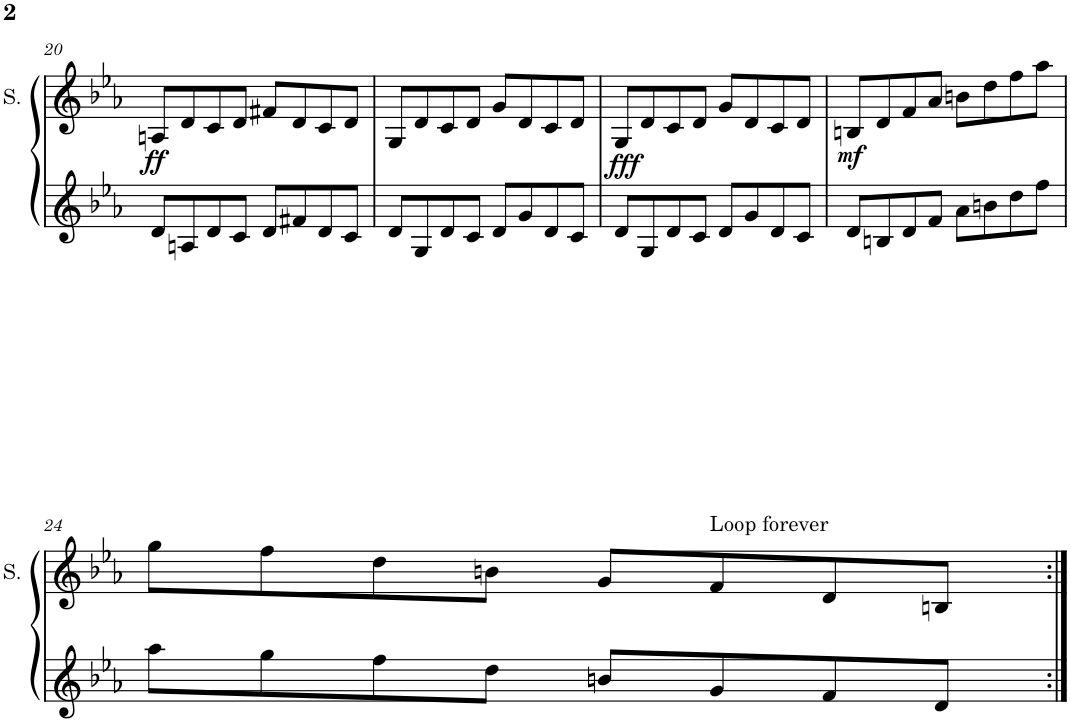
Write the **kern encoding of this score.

**kern	**kern	**dynam
*part2	*part1	*part1
*staff2	*staff1	*staff1
*I"Square Synthesizer	*I"Square	*
*	*I'S.	*
!!LO:PB:g=z
*clefG2	*clefG2	*
*k[b-e-a-]	*k[b-e-a-]	*
*M4/4	*M4/4	*
*met(c)	*met(c)	*
=20	=20	=20
!	!	!LO:DY:b
8d/L	8An/L	ff
8An/	8d/	.
8d/	8c/	.
8c/J	8d/J	.
8d/L	8f#X/L	.
8f#X/	8d/	.
8d/	8c/	.
8c/J	8d/J	.
=21	=21	=21
8d/L	8G/L	.
8G/	8d/	.
8d/	8c/	.
8c/J	8d/J	.
8d/L	8g/L	.
8g/	8d/	.
8d/	8c/	.
8c/J	8d/J	.
=22	=22	=22
!	!	!LO:DY:b
8d/L	8G/L	fff
8G/	8d/	.
8d/	8c/	.
8c/J	8d/J	.
8d/L	8g/L	.
8g/	8d/	.
8d/	8c/	.
8c/J	8d/J	.
=23	=23	=23
!	!	!LO:DY:b
8d/L	8Bn/L	mf
8Bn/	8d/	.
8d/	8f/	.
8f/J	8a-/J	.
8a-\L	8bn\L	.
8bn\	8dd\	.
8dd\	8ff\	.
8ff\J	8aa-\J	.
!!LO:LB:g=z
=24	=24	=24
8aa-\L	8gg\L	.
8gg\	8ff\	.
8ff\	8dd\	.
8dd\J	8bn\J	.
8bn/L	8g/L	.
!	!LO:TX:a:t=Loop forever	!
8g/	8f/	.
8f/	8d/	.
8d/J	8Bn/J	.
=:|!	=:|!	=:|!
*-	*-	*-
